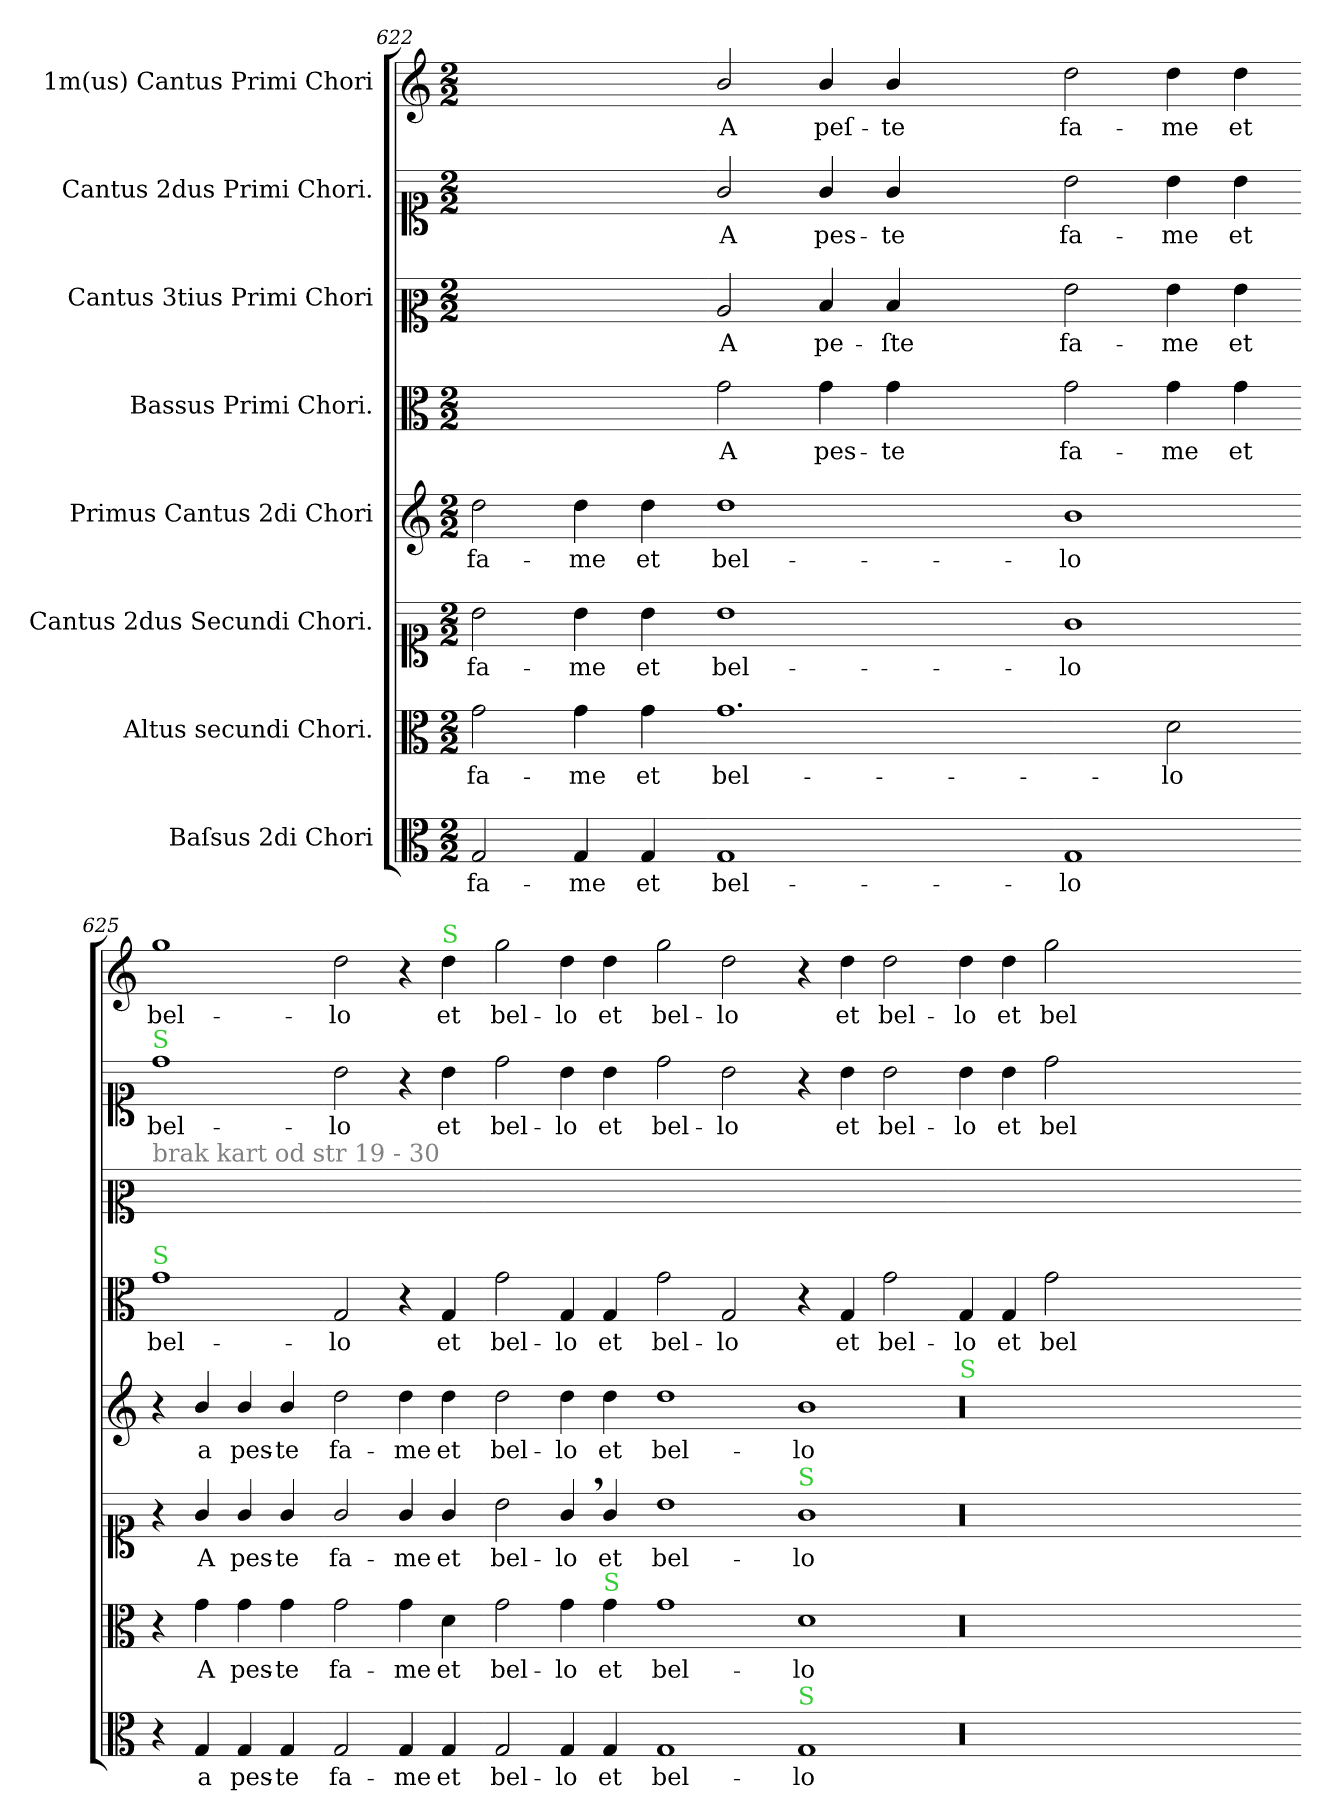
**kern	**text	**kern	**text	**kern	**text	**kern	**text	**kern	**text	**kern	**text	**kern	**text	**kern	**text
*part8	*part8	*part7	*part7	*part6	*part6	*part5	*part5	*part4	*part4	*part3	*part3	*part2	*part2	*part1	*part1
*staff8	*staff8	*staff7	*staff7	*staff6	*staff6	*staff5	*staff5	*staff4	*staff4	*staff3	*staff3	*staff2	*staff2	*staff1	*staff1
*I"Baſsus 2di Chori	*	*I"Altus secundi Chori.	*	*I"Cantus 2dus Secundi Chori.	*	*I"Primus Cantus 2di Chori	*	*I"Bassus Primi Chori.	*	*I"Cantus 3tius Primi Chori	*	*I"Cantus 2dus Primi Chori.	*	*I"1m(us) Cantus Primi Chori	*
*clefC3	*	*clefC3	*	*clefC1	*	*clefG2	*	*clefC3	*	*clefC2	*	*clefC1	*	*clefG2	*
*k[]	*	*k[]	*	*k[]	*	*k[]	*	*k[]	*	*k[]	*	*k[]	*	*k[]	*
*M2/2	*	*M2/2	*	*M2/2	*	*M2/2	*	*M2/2	*	*M2/2	*	*M2/2	*	*M2/2	*
=622	=622	=622	=622	=622	=622	=622	=622	=622	=622	=622	=622	=622	=622	=622	=622
2G/	fa-	2g\	fa-	2b\	fa-	2dd\	fa-	1ryy	.	1ryy	.	1ryy	.	1ryy	.
4G/	-me	4g\	-me	4b\	-me	4dd\	-me	.	.	.	.	.	.	.	.
4G/	et	4g\	et	4b\	et	4dd\	et	.	.	.	.	.	.	.	.
=623-	=623-	=623-	=623-	=623-	=623-	=623-	=623-	=623-	=623-	=623-	=623-	=623-	=623-	=623-	=623-
1G	bel-	1.g	bel-	1b	bel-	1dd	bel-	2g\	A	2c/	A	2g/	A	2b/	A
.	.	.	.	.	.	.	.	4g\	pes-	4d/	pe-	4g/	pes-	4b/	peſ-
.	.	.	.	.	.	.	.	4g\	-te	4d/	-ſte	4g/	-te	4b/	-te
2ryy	.	.	.	2ryy	.	2ryy	.	2ryy	.	2ryy	.	2ryy	.	2ryy	.
=624-	=624-	=624-	=624-	=624-	=624-	=624-	=624-	=624-	=624-	=624-	=624-	=624-	=624-	=624-	=624-
1G	-lo	2ryy	.	1g	-lo	1b	-lo	2g\	fa-	2g\	fa-	2b\	fa-	2dd\	fa-
.	.	2d\	-lo	.	.	.	.	4g\	-me	4g\	-me	4b\	-me	4dd\	-me
.	.	.	.	.	.	.	.	4g\	et	4g\	et	4b\	et	4dd\	et
=625-	=625-	=625-	=625-	=625-	=625-	=625-	=625-	=625-	=625-	=625-	=625-	=625-	=625-	=625-	=625-
!	!	!	!	!	!	!	!	!	!	!	!	!LO:TX:a:color=limegreen:t=S	!	!	!
!	!	!	!	!	!	!	!	!	!	!LO:TX:a:color=grey:t=brak kart od str 19 - 30	!	!	!	!	!
!	!	!	!	!	!	!	!	!LO:TX:a:color=limegreen:t=S	!	!	!	!	!	!	!
4r	.	4r	.	4r	.	4r	.	1g	bel-	1ryy	.	1dd	bel-	1gg	bel-
4G/	a	4g\	A	4g/	A	4b/	a	.	.	.	.	.	.	.	.
4G/	pes-	4g\	pes-	4g/	pes-	4b/	pes-	.	.	.	.	.	.	.	.
4G/	-te	4g\	-te	4g/	-te	4b/	-te	.	.	.	.	.	.	.	.
=626-	=626-	=626-	=626-	=626-	=626-	=626-	=626-	=626-	=626-	=626-	=626-	=626-	=626-	=626-	=626-
2G/	fa-	2g\	fa-	2g/	fa-	2dd\	fa-	2G/	-lo	1ryy	.	2b\	-lo	2dd\	-lo
4G/	-me	4g\	-me	4g/	-me	4dd\	-me	4r	.	.	.	4r	.	4r	.
!	!	!	!	!	!	!	!	!	!	!	!	!	!	!LO:TX:a:color=limegreen:t=S	!
4G/	et	4d\	et	4g/	et	4dd\	et	4G/	et	.	.	4b\	et	4dd\	et
=627-	=627-	=627-	=627-	=627-	=627-	=627-	=627-	=627-	=627-	=627-	=627-	=627-	=627-	=627-	=627-
2G/	bel-	2g\	bel-	2b\	bel-	2dd\	bel-	2g\	bel-	1ryy	.	2dd\	bel-	2gg\	bel-
4G/	-lo	4g\	-lo	4g,/	-lo	4dd\	-lo	4G/	-lo	.	.	4b\	-lo	4dd\	-lo
!	!	!LO:TX:a:color=limegreen:t=S	!	!	!	!	!	!	!	!	!	!	!	!	!
4G/	et	4g\	et	4g/	et	4dd\	et	4G/	et	.	.	4b\	et	4dd\	et
=628-	=628-	=628-	=628-	=628-	=628-	=628-	=628-	=628-	=628-	=628-	=628-	=628-	=628-	=628-	=628-
1G	bel-	1g	bel-	1b	bel-	1dd	bel-	2g\	bel-	1ryy	.	2dd\	bel-	2gg\	bel-
.	.	.	.	.	.	.	.	2G/	-lo	.	.	2b\	-lo	2dd\	-lo
=629-	=629-	=629-	=629-	=629-	=629-	=629-	=629-	=629-	=629-	=629-	=629-	=629-	=629-	=629-	=629-
!	!	!	!	!LO:TX:a:color=limegreen:t=S	!	!	!	!	!	!	!	!	!	!	!
!LO:TX:a:color=limegreen:t=S	!	!	!	!	!	!	!	!	!	!	!	!	!	!	!
1G	-lo	1d	-lo	1g	-lo	1b	-lo	4r	.	1ryy	.	4r	.	4r	.
.	.	.	.	.	.	.	.	4G/	et	.	.	4b\	et	4dd\	et
.	.	.	.	.	.	.	.	2g\	bel-	.	.	2b\	bel-	2dd\	bel-
=630-	=630-	=630-	=630-	=630-	=630-	=630-	=630-	=630-	=630-	=630-	=630-	=630-	=630-	=630-	=630-
!	!	!	!	!	!	!LO:TX:a:color=limegreen:t=S	!	!	!	!	!	!	!	!	!
00r	.	00r	.	00r	.	00r	.	4G/	-lo	1ryy	.	4b\	-lo	4dd\	-lo
.	.	.	.	.	.	.	.	4G/	et	.	.	4b\	et	4dd\	et
.	.	.	.	.	.	.	.	2g\	bel-	.	.	2dd\	bel-	2gg\	bel-
.	.	.	.	.	.	.	.	0.ryy	.	0.ryy	.	0.ryy	.	0.ryy	.
=-	=-	=-	=-	=-	=-	=-	=-	=-	=-	=-	=-	=-	=-	=-	=-
*-	*-	*-	*-	*-	*-	*-	*-	*-	*-	*-	*-	*-	*-	*-	*-
